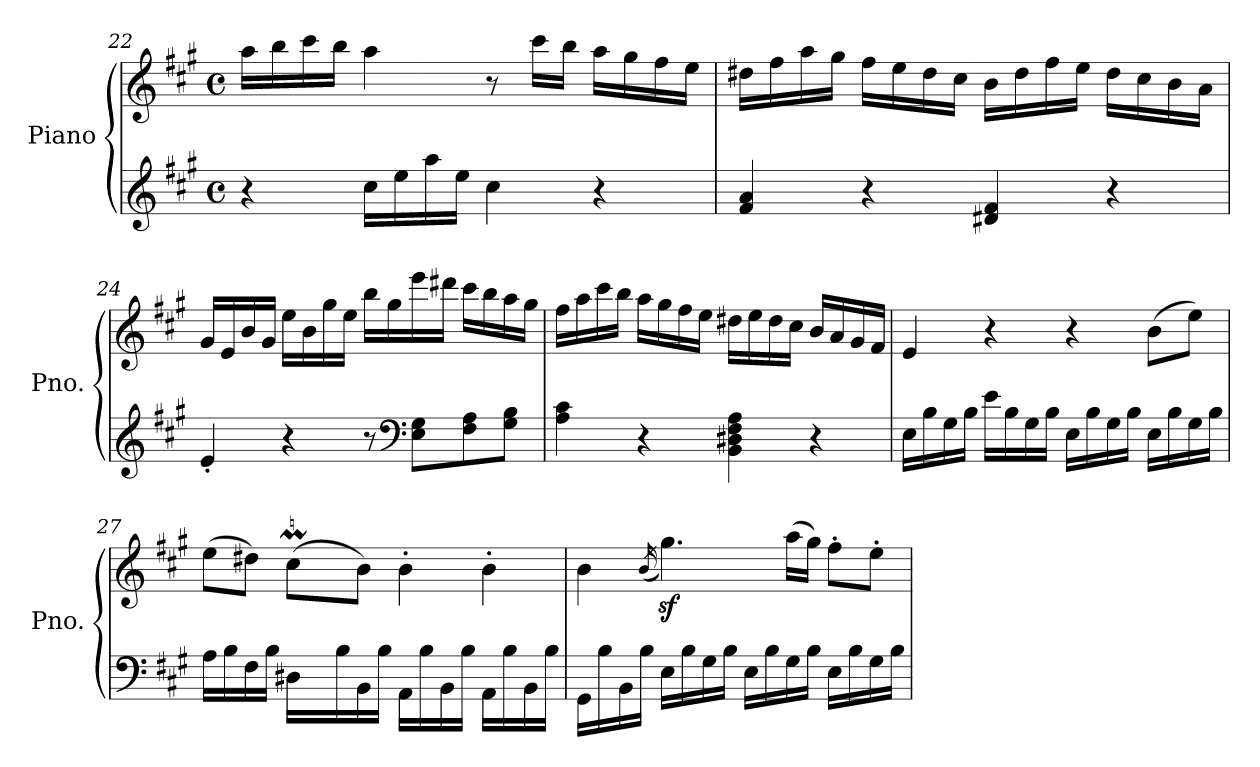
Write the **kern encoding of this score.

**kern	**kern
*part1	*part1
*staff2	*staff1
*I"Piano	*
*I'Pno.	*
*clefG2	*clefG2
*k[f#c#g#]	*k[f#c#g#]
*A:	*A:
*M4/4	*M4/4
*met(c)	*met(c)
=22	=22
4r	16aa\LL
.	16bb\
.	16ccc#\
.	16bb\JJ
16cc#\LL	4aa\
16ee\	.
16aa\	.
16ee\JJ	.
4cc#\	8r
.	16ccc#\LL
.	16bb\JJ
4r	16aa\LL
.	16gg#\
.	16ff#\
.	16ee\JJ
!!LO:LB:g=z
=23	=23
4f#/ 4a/	16dd#X\LL
.	16ff#\
.	16aa\
.	16gg#\JJ
4r	16ff#\LL
.	16ee\
.	16dd#\
.	16cc#\JJ
4d#X/ 4f#/	16b\LL
.	16dd#\
.	16ff#\
.	16ee\JJ
4r	16dd#\LL
.	16cc#\
.	16b\
.	16a\JJ
=24	=24
4e'/	16g#/LL
.	16e/
.	16b/
.	16g#/JJ
4r	16ee\LL
.	16b\
.	16gg#\
.	16ee\JJ
8r	16bb\LL
.	16gg#\
*clefF4	*
8E\ 8G#\L	16eee\
.	16ddd#X\JJ
8F#\ 8A\	16ccc#\LL
.	16bb\
8G#\ 8B\J	16aa\
.	16gg#\JJ
!!LO:LB:g=z
=25	=25
4A\ 4c#\	16ff#\LL
.	16aa\
.	16ccc#\
.	16bb\JJ
4r	16aa\LL
.	16gg#\
.	16ff#\
.	16ee\JJ
4BB\ 4D#X\ 4F#\ 4A\	16dd#X\LL
.	16ee\
.	16dd#\
.	16cc#\JJ
4r	16b/LL
.	16a/
.	16g#/
.	16f#/JJ
=26	=26
16E\LL	4e/
16B\	.
16G#\	.
16B\JJ	.
16e\LL	4r
16B\	.
16G#\	.
16B\JJ	.
16E\LL	4r
16B\	.
16G#\	.
16B\JJ	.
16E\LL	(8b\L
16B\	.
16G#\	8ee\J)
16B\JJ	.
!!LO:LB:g=z
=27	=27
*	*^
16A\LL	(8ee\L	4ryy
16B\	.	.
16F#\	8dd#X\J)	.
16B\JJ	.	.
16D#X\LL	(8cc#m\L	32cc#yy
.	.	32dd#yy
16B\	.	16cc#yy
16BB\	8b\J)	2ryy
16B\JJ	.	.
16AA\LL	4b'\	.
16B\	.	.
16BB\	.	.
16B\JJ	.	.
16AA\LL	4b'\	.
16B\	.	.
16BB\	.	8ryy
16B\JJ	.	.
*	*v	*v
=28	=28
16GG#\LL	4b\
16B\	.
16BB\	.
16B\JJ	.
.	(16qb/
16E\LL	4.gg#z<\)
16B\	.
16G#\	.
16B\JJ	.
16E\LL	.
16B\	.
16G#\	(16aa\LL
16B\JJ	16gg#\JJ)
16E\LL	8ff#'\L
16B\	.
16G#\	8ee'\J
16B\JJ	.
=	=
*-	*-
